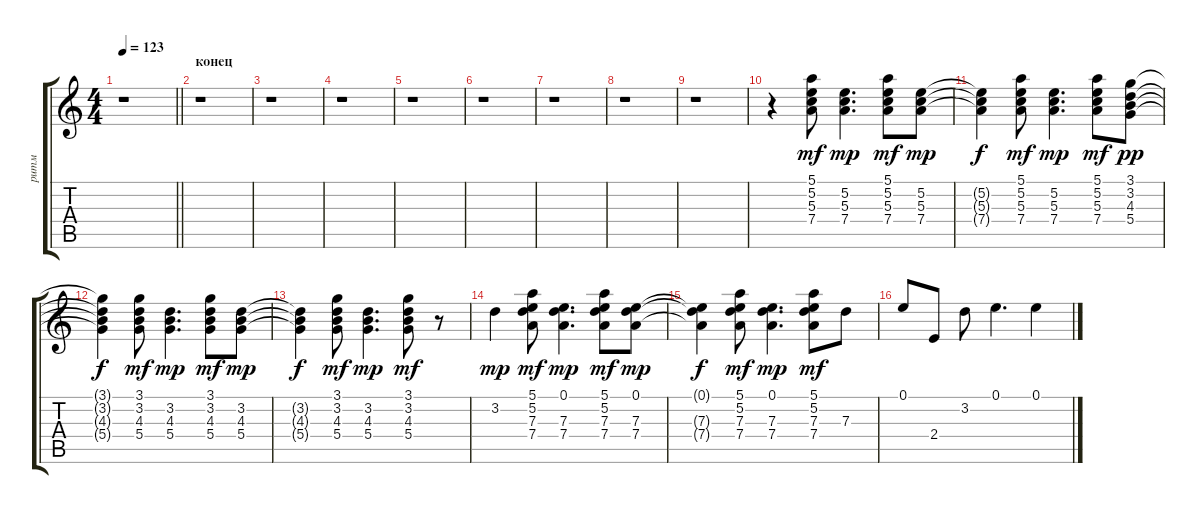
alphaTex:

\track ("ритм" "ритм") {instrument electricguitarmuted}
\staff {score tabs}
\tuning (E4 B3 G3 D3 A2 E2) {hide}
\ts (4 4)
\tempo 123
\clef g2
\barLineRight lightlight
\ks c
r.1{dy f} |
\section ("" "конец")
r.1 |
r.1 |
r.1 |
r.1 |
r.1 |
r.1 |
r.1 |
r.1 |
r.4 (5.1 5.2 5.3 7.4).8{dy mf} (5.2 5.3 7.4).4{d dy mp} (5.1 5.2 5.3 7.4).8{dy mf} (5.2 5.3 7.4).8{dy mp} |
(5.2{t} 5.3{t} 7.4{t}).4{dy f} (5.1 5.2 5.3 7.4).8{dy mf} (5.2 5.3 7.4).4{d dy mp} (5.1 5.2 5.3 7.4).8{dy mf} (3.1 3.2 4.3 5.4).8{dy pp} |
(3.1{t} 3.2{t} 4.3{t} 5.4{t}).4{dy f} (3.1 3.2 4.3 5.4).8{dy mf} (3.2 4.3 5.4).4{d dy mp} (3.1 3.2 4.3 5.4).8{dy mf} (3.2 4.3 5.4).8{dy mp} |
(3.2{t} 4.3{t} 5.4{t}).4{dy f} (3.1 3.2 4.3 5.4).8{dy mf} (3.2 4.3 5.4).4{d dy mp} (3.1 3.2 4.3 5.4).8{dy mf} r.8 |
3.2.4{dy mp} (5.1 5.2 7.3 7.4).8{dy mf} (0.1 7.3 7.4).4{d dy mp} (5.1 5.2 7.3 7.4).8{dy mf} (0.1 7.3 7.4).8{dy mp} |
(0.1{t} 7.3{t} 7.4{t}).4{dy f} (5.1 5.2 7.3 7.4).8{dy mf} (0.1 7.3 7.4).4{d dy mp} (5.1 5.2 7.3 7.4).8{dy mf} 7.3.8 |
0.1.8 2.4.8 3.2.8 0.1.4{d} 0.1.4
